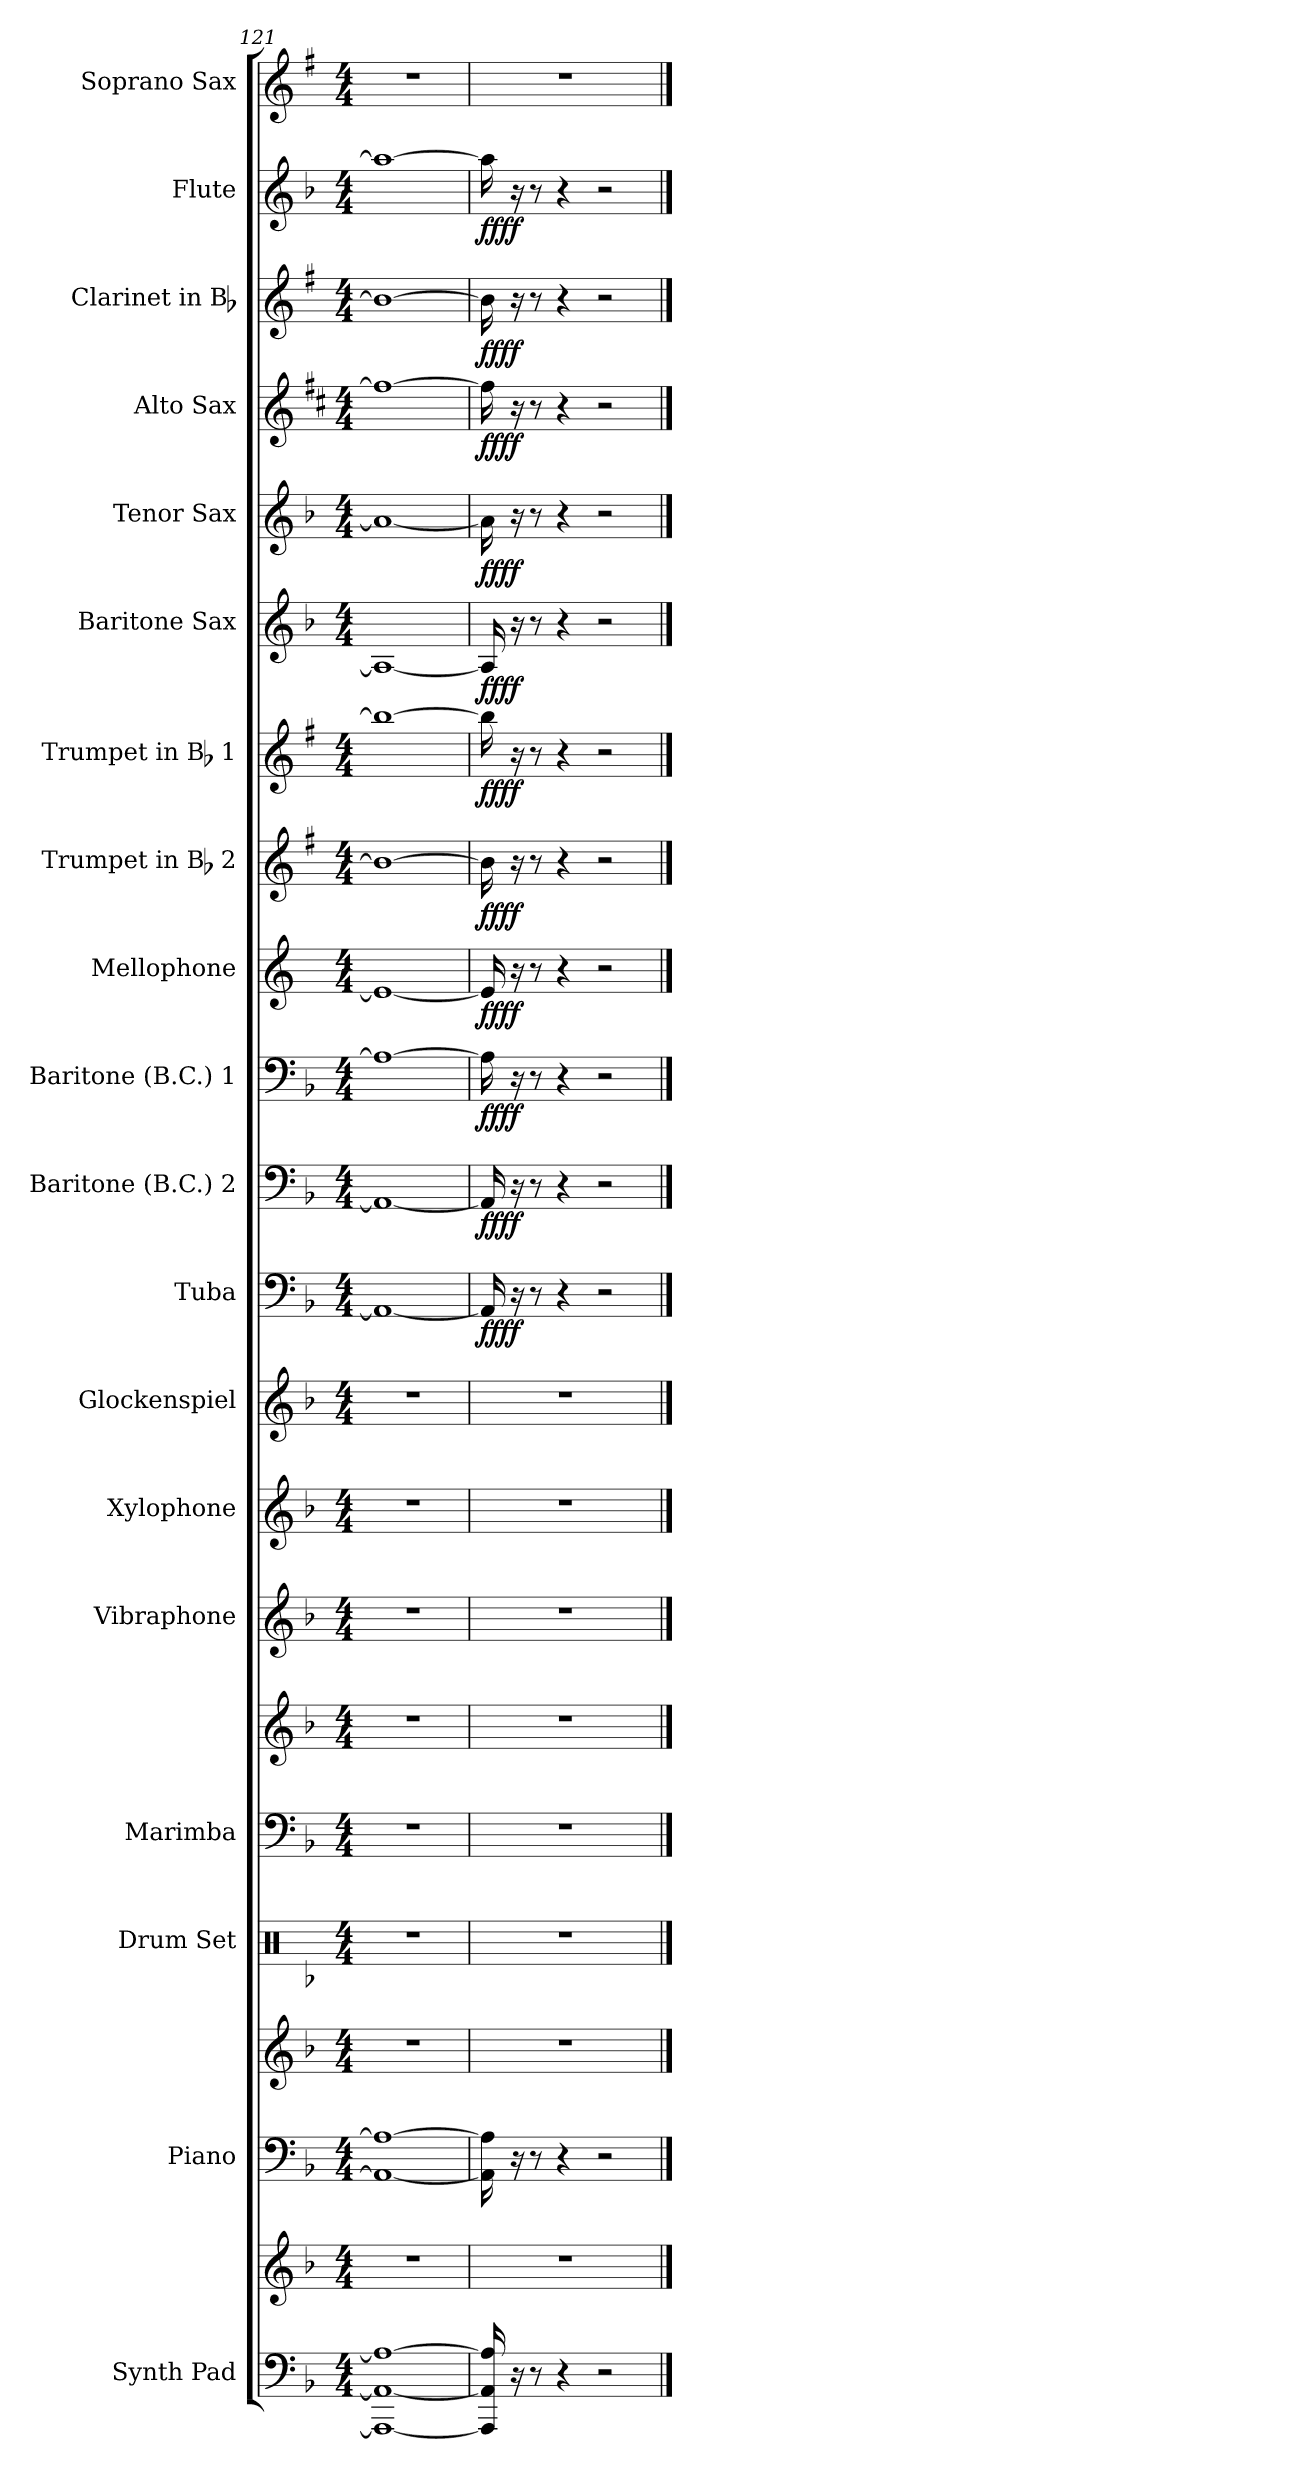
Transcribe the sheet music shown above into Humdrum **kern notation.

**kern	**kern	**kern	**kern	**kern	**kern	**kern	**kern	**kern	**kern	**kern	**dynam	**kern	**dynam	**kern	**dynam	**kern	**dynam	**kern	**dynam	**kern	**dynam	**kern	**dynam	**kern	**dynam	**kern	**dynam	**kern	**dynam	**kern	**dynam	**kern
*part19	*part19	*part18	*part18	*part17	*part16	*part16	*part15	*part14	*part13	*part12	*part12	*part11	*part11	*part10	*part10	*part9	*part9	*part8	*part8	*part7	*part7	*part6	*part6	*part5	*part5	*part4	*part4	*part3	*part3	*part2	*part2	*part1
*staff22	*staff21	*staff20	*staff19	*staff18	*staff17	*staff16	*staff15	*staff14	*staff13	*staff12	*staff12	*staff11	*staff11	*staff10	*staff10	*staff9	*staff9	*staff8	*staff8	*staff7	*staff7	*staff6	*staff6	*staff5	*staff5	*staff4	*staff4	*staff3	*staff3	*staff2	*staff2	*staff1
*I"Synth Pad	*	*I"Piano	*	*I"Drum Set	*I"Marimba	*	*I"Vibraphone	*I"Xylophone	*I"Glockenspiel	*I"Tuba	*	*I"Baritone (B.C.) 2	*	*I"Baritone (B.C.) 1	*	*I"Mellophone	*	*I"Trumpet in Bb 2	*	*I"Trumpet in Bb 1	*	*I"Baritone Sax	*	*I"Tenor Sax	*	*I"Alto Sax	*	*I"Clarinet in Bb	*	*I"Flute	*	*I"Soprano Sax
*I'Pad	*	*I'Pno.	*	*I'D. S.	*I'Mrb.	*	*I'Vib.	*I'Xyl.	*I'Glk.	*I'Tuba	*	*I'Bar. 2	*	*I'Bar. 1	*	*I'Mello.	*	*	*	*	*	*I'B. Sx.	*	*I'T. Sx.	*	*I'A. Sx.	*	*	*	*I'Fl.	*	*I'S. Sx.
*clefF4	*clefG2	*clefF4	*clefG2	*clefX	*clefF4	*clefG2	*clefG2	*clefG2	*clefG2	*clefF4	*	*clefF4	*	*clefF4	*	*clefG2	*	*clefG2	*	*clefG2	*	*clefG2	*	*clefG2	*	*clefG2	*	*clefG2	*	*clefG2	*	*clefG2
*	*	*	*	*	*	*	*	*ITrd-7c-12	*ITrd-14c-24	*	*	*	*	*	*	*ITrd4c7	*	*ITrd1c2	*	*ITrd1c2	*	*ITrd12c21	*	*ITrd8c14	*	*ITrd5c9	*	*ITrd1c2	*	*	*	*ITrd1c2
*k[b-]	*k[b-]	*k[b-]	*k[b-]	*k[b-]	*k[b-]	*k[b-]	*k[b-]	*k[b-]	*k[b-]	*k[b-]	*	*k[b-]	*	*k[b-]	*	*k[b-]	*	*k[b-]	*	*k[b-]	*	*k[b-]	*	*k[b-]	*	*k[b-]	*	*k[b-]	*	*k[b-]	*	*k[b-]
*F:	*F:	*F:	*F:	*F:	*F:	*F:	*F:	*F:	*F:	*F:	*	*F:	*	*F:	*	*F:	*	*F:	*	*F:	*	*F:	*	*F:	*	*F:	*	*F:	*	*F:	*	*F:
*M4/4	*M4/4	*M4/4	*M4/4	*M4/4	*M4/4	*M4/4	*M4/4	*M4/4	*M4/4	*M4/4	*	*M4/4	*	*M4/4	*	*M4/4	*	*M4/4	*	*M4/4	*	*M4/4	*	*M4/4	*	*M4/4	*	*M4/4	*	*M4/4	*	*M4/4
=121	=121	=121	=121	=121	=121	=121	=121	=121	=121	=121	=121	=121	=121	=121	=121	=121	=121	=121	=121	=121	=121	=121	=121	=121	=121	=121	=121	=121	=121	=121	=121	=121
1AAA_ 1AA_ 1A_	1r	1AA_ 1A_	1r	1r	1r	1r	1r	1r	1r	1AA_	.	1AA_	.	1A_	.	1A_	.	1a_	.	1aa_	.	1AA_	.	1A_	.	1a_	.	1a_	.	1aa_	.	1r
=122	=122	=122	=122	=122	=122	=122	=122	=122	=122	=122	=122	=122	=122	=122	=122	=122	=122	=122	=122	=122	=122	=122	=122	=122	=122	=122	=122	=122	=122	=122	=122	=122
!	!	!	!	!	!	!	!	!	!	!	!LO:DY:b	!	!LO:DY:b	!	!LO:DY:b	!	!LO:DY:b	!	!LO:DY:b	!	!LO:DY:b	!	!LO:DY:b	!	!LO:DY:b	!	!LO:DY:b	!	!LO:DY:b	!	!LO:DY:b	!
16AAA/] 16AA/] 16A/]	1r	16AA\] 16A\]	1r	1r	1r	1r	1r	1r	1r	16AA/]	ffff	16AA/]	ffff	16A\]	ffff	16A/]	ffff	16a\]	ffff	16aa\]	ffff	16AA/]	ffff	16A\]	ffff	16a\]	ffff	16a\]	ffff	16aa\]	ffff	1r
16r	.	16r	.	.	.	.	.	.	.	16r	.	16r	.	16r	.	16r	.	16r	.	16r	.	16r	.	16r	.	16r	.	16r	.	16r	.	.
8r	.	8r	.	.	.	.	.	.	.	8r	.	8r	.	8r	.	8r	.	8r	.	8r	.	8r	.	8r	.	8r	.	8r	.	8r	.	.
4r	.	4r	.	.	.	.	.	.	.	4r	.	4r	.	4r	.	4r	.	4r	.	4r	.	4r	.	4r	.	4r	.	4r	.	4r	.	.
2r	.	2r	.	.	.	.	.	.	.	2r	.	2r	.	2r	.	2r	.	2r	.	2r	.	2r	.	2r	.	2r	.	2r	.	2r	.	.
==	==	==	==	==	==	==	==	==	==	==	==	==	==	==	==	==	==	==	==	==	==	==	==	==	==	==	==	==	==	==	==	==
*-	*-	*-	*-	*-	*-	*-	*-	*-	*-	*-	*-	*-	*-	*-	*-	*-	*-	*-	*-	*-	*-	*-	*-	*-	*-	*-	*-	*-	*-	*-	*-	*-
